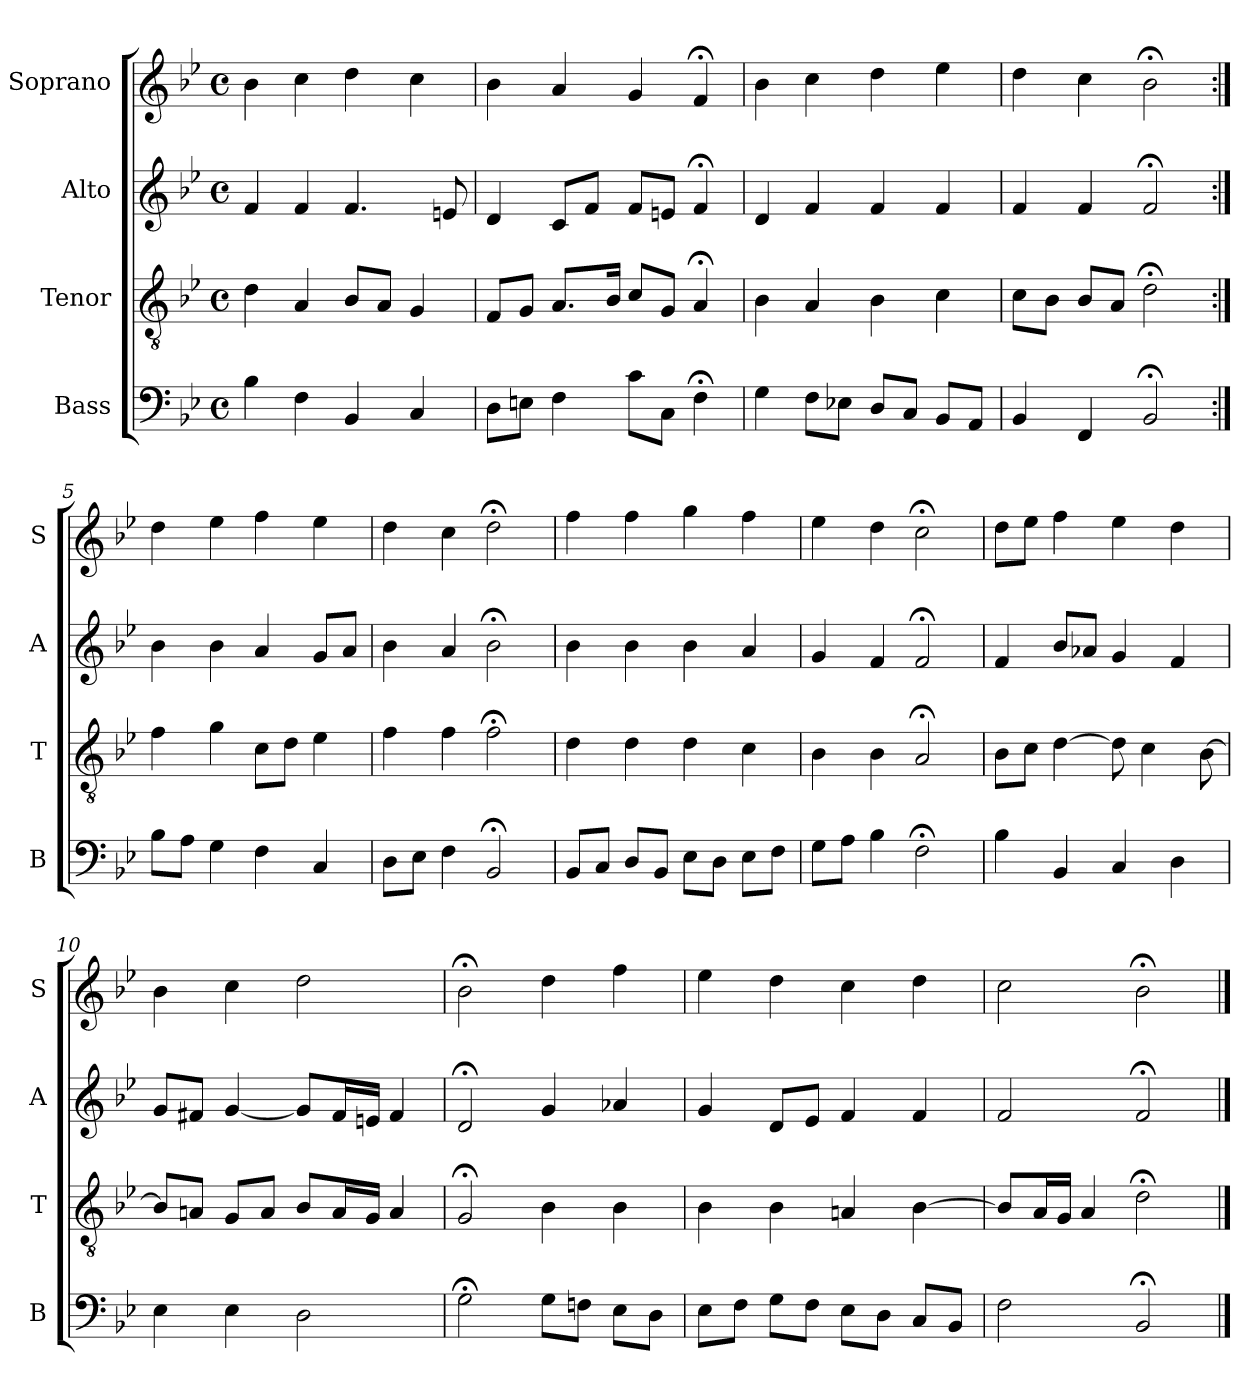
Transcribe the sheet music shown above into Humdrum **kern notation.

**kern	**kern	**kern	**kern
*part4	*part3	*part2	*part1
*staff4	*staff3	*staff2	*staff1
*I"Bass	*I"Tenor	*I"Alto	*I"Soprano
*I'B	*I'T	*I'A	*I'S
*clefF4	*clefGv2	*clefG2	*clefG2
*k[b-e-]	*k[b-e-]	*k[b-e-]	*k[b-e-]
*B-:	*B-:	*B-:	*B-:
*M4/4	*M4/4	*M4/4	*M4/4
*met(c)	*met(c)	*met(c)	*met(c)
*MM100	*MM100	*MM100	*MM100
=1	=1	=1	=1
4B-i	4d	4f	4b-
4F	4A	4f	4cc
4BB-	8B-L	4.f	4dd
.	8AJ	.	.
4C	4G	.	4cc
.	.	8en	.
=2	=2	=2	=2
8DL	8FL	4d	4b-
8EnJ	8GJ	.	.
4Fi	8.AL	8cL	4a
.	.	8fJ	.
.	16B-iJk	.	.
8ciL	8ciL	8fL	4g
8CJ	8GJ	8enJ	.
4F;<	4A;<	4f;<	4f;<
=3	=3	=3	=3
4G	4B-	4d	4b-
8FL	4A	4f	4cc
8E-XJ	.	.	.
8DL	4B-	4f	4dd
8CJ	.	.	.
8BB-L	4c	4f	4ee-
8AAJ	.	.	.
=4	=4	=4	=4
4BB-	8cL	4f	4dd
.	8B-J	.	.
4FF	8B-L	4f	4cc
.	8AJ	.	.
2BB-;<	2d;<	2f;<	2b-;<
=5:|!	=5:|!	=5:|!	=5:|!
8B-L	4f	4b-	4dd
8AJ	.	.	.
4G	4g	4b-	4ee-
4F	8cL	4a	4ff
.	8dJ	.	.
4C	4e-	8gL	4ee-
.	.	8aJ	.
=6	=6	=6	=6
8DL	4f	4b-	4dd
8E-J	.	.	.
4F	4f	4a	4cc
2BB-;<	2f;<	2b-;<	2dd;<
=7	=7	=7	=7
8BB-L	4d	4b-	4ff
8CJ	.	.	.
8DL	4d	4b-	4ff
8BB-J	.	.	.
8E-L	4d	4b-	4gg
8DJ	.	.	.
8E-L	4c	4a	4ff
8FJ	.	.	.
=8	=8	=8	=8
8GL	4B-	4g	4ee-
8AJ	.	.	.
4B-	4B-	4f	4dd
2F;<i	2A;<i	2f;<	2cc;<
=9	=9	=9	=9
4B-i	8B-iL	4f	8ddL
.	8cJ	.	8ee-J
4BB-	[4d	8b-L	4ff
.	.	8a-XJ	.
4C	8d]	4g	4ee-
.	4c	.	.
4D	.	4f	4dd
.	[8B-	.	.
=10	=10	=10	=10
4E-	8B-L]	8gL	4b-
.	8AnJ	8f#XJ	.
4E-	8GL	[4g	4cc
.	8AJ	.	.
2D	8B-L	8gL]	2dd
.	16AL	16f#L	.
.	16GJJ	16enJJ	.
.	4A	4f#	.
=11	=11	=11	=11
2G;<	2G;<	2d;<	2b-;<
8GL	4B-	4g	4dd
8FnJ	.	.	.
8E-L	4B-	4a-X	4ff
8DJ	.	.	.
=12	=12	=12	=12
8E-L	4B-	4g	4ee-
8FJ	.	.	.
8GL	4B-	8dL	4dd
8FJ	.	8e-J	.
8E-L	4An	4f	4cc
8DJ	.	.	.
8CL	[4B-	4f	4dd
8BB-J	.	.	.
=13	=13	=13	=13
2F	8B-L]	2f	2cc
.	16AL	.	.
.	16GJJ	.	.
.	4A	.	.
2BB-;<	2d;<	2f;<	2b-;<
==	==	==	==
*-	*-	*-	*-
